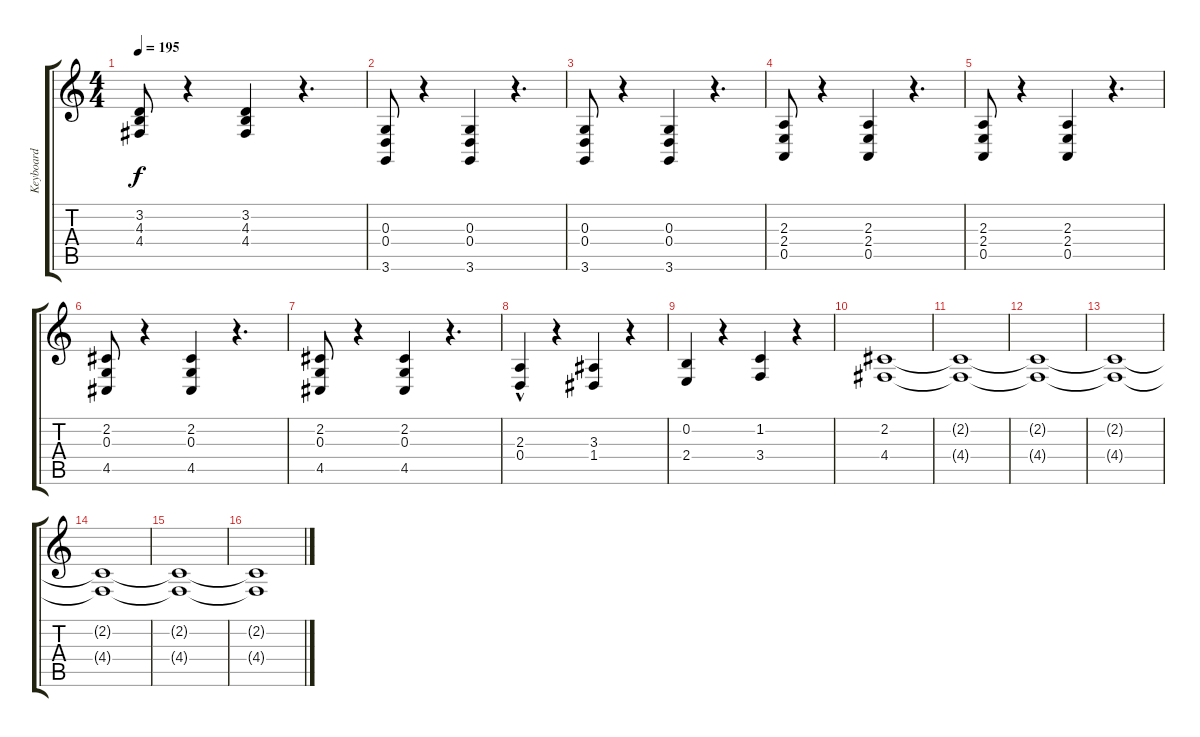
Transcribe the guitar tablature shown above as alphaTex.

\track ("Keyboard" "Keyboard") {instrument brightacousticpiano}
\staff {score tabs}
\tuning (E4 B3 G3 D3 A2 E2) {hide}
\ts (4 4)
\tempo 195
\clef g2
\ks c
(3.2 4.3 4.4).8{dy f} r.4 (3.2 4.3 4.4).4 r.4{d} |
(0.3 0.4 3.6).8 r.4 (0.3 0.4 3.6).4 r.4{d} |
(0.3 0.4 3.6).8 r.4 (0.3 0.4 3.6).4 r.4{d} |
(2.3 2.4 0.5).8 r.4 (2.3 2.4 0.5).4 r.4{d} |
(2.3 2.4 0.5).8 r.4 (2.3 2.4 0.5).4 r.4{d} |
(2.2 0.3 4.5).8 r.4 (2.2 0.3 4.5).4 r.4{d} |
(2.2 0.3 4.5).8 r.4 (2.2 0.3 4.5).4 r.4{d} |
(2.3 0.4{hac}).4 r.4 (3.3 1.4).4 r.4 |
(0.2 2.4).4 r.4 (1.2 3.4).4 r.4 |
(2.2 4.4).1 |
(2.2{t} 4.4{t}).1 |
(2.2{t} 4.4{t}).1 |
(2.2{t} 4.4{t}).1 |
(2.2{t} 4.4{t}).1 |
(2.2{t} 4.4{t}).1 |
(2.2{t} 4.4{t}).1
